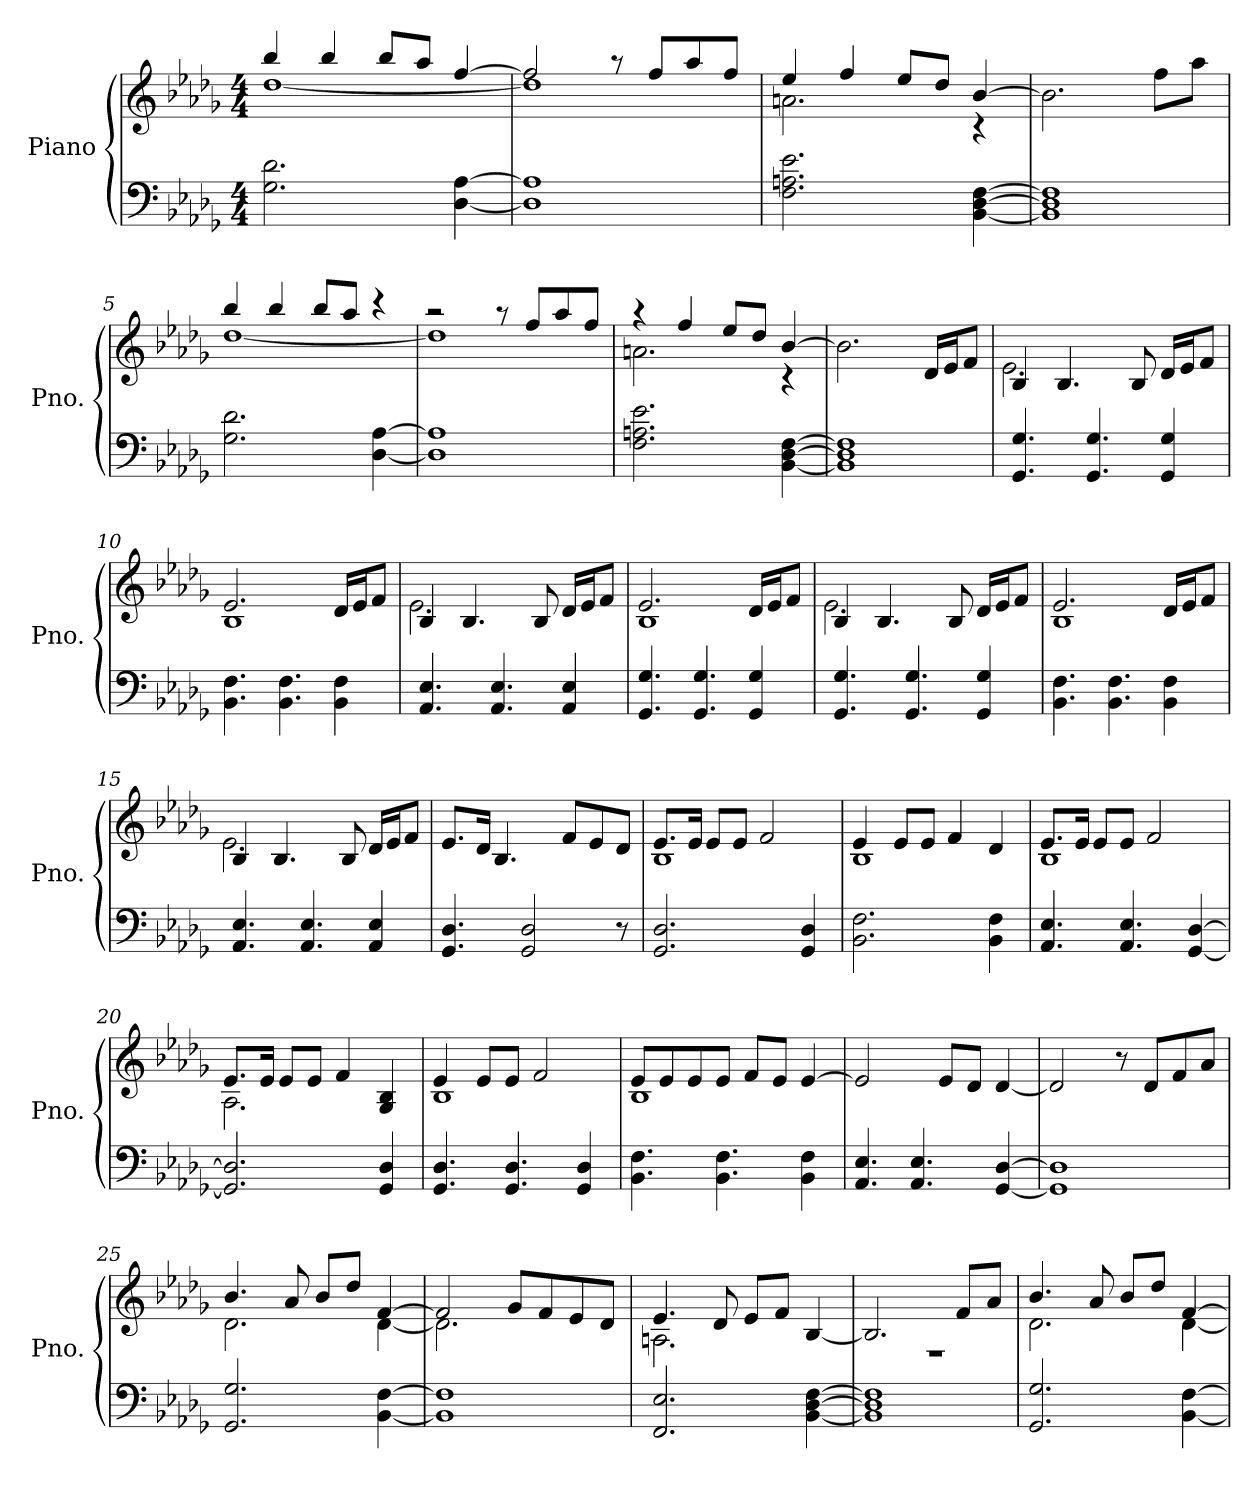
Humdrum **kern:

**kern	**kern
*part1	*part1
*staff2	*staff1
*I"Piano	*
*I'Pno.	*
*clefF4	*clefG2
*k[b-e-a-d-g-]	*k[b-e-a-d-g-]
*M4/4	*M4/4
*MM144	*MM144
=1	=1
*	*^
2.G-\ 2.d-\	4bb-/	[1dd-
.	4bb-/	.
.	8bb-/L	.
.	8aa-/J	.
[4D-\ [4A-\	[4ff/	.
=2	=2	=2
1D-] 1A-]	2ff/]	1dd-]
.	8r	.
.	8ff/L	.
.	8aa-/	.
.	8ff/J	.
=3	=3	=3
2.F\ 2.An\ 2.e-\	4ee-/	2.an\
.	4ff/	.
.	8ee-/L	.
.	8dd-/J	.
[4BB-\ [4D-\ [4F\	[4b-/	4r
*	*v	*v
=4	=4
1BB-] 1D-] 1F]	2.b-\]
.	8ff\L
.	8aa-\J
=5	=5
*	*^
2.G-\ 2.d-\	4bb-/	[1dd-
.	4bb-/	.
.	8bb-/L	.
.	8aa-/J	.
[4D-\ [4A-\	4r	.
=6	=6	=6
1D-] 1A-]	2r	1dd-]
.	8r	.
.	8ff/L	.
.	8aa-/	.
.	8ff/J	.
!!LO:LB:g=z	!!
=7	=7	=7
2.F\ 2.An\ 2.e-\	4r	2.an\
.	4ff/	.
.	8ee-/L	.
.	8dd-/J	.
[4BB-\ [4D-\ [4F\	[4b-/	4r
*	*v	*v
=8	=8
1BB-] 1D-] 1F]	2.b-\]
.	16d-/LL
.	16e-/J
.	8f/J
=9	=9
*	*^
4.GG-/ 4.G-/	4B-/	2.e-\
.	4.B-/	.
4.GG-/ 4.G-/	.	.
.	8B-/	.
4GG-/ 4G-/	16d-/LL	4ryy
.	16e-/J	.
.	8f/J	.
=10	=10	=10
4.BB-\ 4.F\	2.e-/	1B-
4.BB-\ 4.F\	.	.
4BB-\ 4F\	16d-/LL	.
.	16e-/J	.
.	8f/J	.
=11	=11	=11
4.AA-/ 4.E-/	4B-/	2.e-\
.	4.B-/	.
4.AA-/ 4.E-/	.	.
.	8B-/	.
4AA-/ 4E-/	16d-/LL	4ryy
.	16e-/J	.
.	8f/J	.
=12	=12	=12
4.GG-/ 4.G-/	2.e-/	1B-
4.GG-/ 4.G-/	.	.
4GG-/ 4G-/	16d-/LL	.
.	16e-/J	.
.	8f/J	.
!!LO:LB:g=z	!!
=13	=13	=13
4.GG-/ 4.G-/	4B-/	2.e-\
.	4.B-/	.
4.GG-/ 4.G-/	.	.
.	8B-/	.
4GG-/ 4G-/	16d-/LL	4ryy
.	16e-/J	.
.	8f/J	.
=14	=14	=14
4.BB-\ 4.F\	2.e-/	1B-
4.BB-\ 4.F\	.	.
4BB-\ 4F\	16d-/LL	.
.	16e-/J	.
.	8f/J	.
=15	=15	=15
4.AA-/ 4.E-/	4B-/	2.e-\
.	4.B-/	.
4.AA-/ 4.E-/	.	.
.	8B-/	.
4AA-/ 4E-/	16d-/LL	4ryy
.	16e-/J	.
.	8f/J	.
*	*v	*v
=16	=16
4.GG-/ 4.D-/	8.e-/L
.	16d-/Jk
.	4.B-/
2GG-/ 2D-/	.
.	8f/L
.	8e-/
8r	8d-/J
=17	=17
*	*^
2.GG-/ 2.D-/	8.e-/L	1B-
.	16e-/Jk	.
.	8e-/L	.
.	8e-/J	.
.	2f/	.
4GG-/ 4D-/	.	.
=18	=18	=18
2.BB-\ 2.F\	4e-/	1B-
.	8e-/L	.
.	8e-/J	.
.	4f/	.
4BB-\ 4F\	4d-/	.
!!LO:LB:g=z	!!
=19	=19	=19
4.AA-/ 4.E-/	8.e-/L	1B-
.	16e-/Jk	.
.	8e-/L	.
4.AA-/ 4.E-/	8e-/J	.
.	2f/	.
[4GG-/ [4D-/	.	.
=20	=20	=20
2.GG-/] 2.D-/]	8.e-/L	2.A-\
.	16e-/Jk	.
.	8e-/L	.
.	8e-/J	.
.	4f/	.
4GG-/ 4D-/	4G-/ 4B-/	4ryy
=21	=21	=21
4.GG-/ 4.D-/	4e-/	1B-
.	8e-/L	.
4.GG-/ 4.D-/	8e-/J	.
.	2f/	.
4GG-/ 4D-/	.	.
=22	=22	=22
4.BB-\ 4.F\	8e-/L	1B-
.	8e-/	.
.	8e-/	.
4.BB-\ 4.F\	8e-/J	.
.	8f/L	.
.	8e-/J	.
4BB-\ 4F\	[4e-/	.
*	*v	*v
=23	=23
4.AA-/ 4.E-/	2e-/]
4.AA-/ 4.E-/	.
.	8e-/L
.	8d-/J
[4GG-/ [4D-/	[4d-/
=24	=24
1GG-] 1D-]	2d-/]
.	8r
.	8d-/L
.	8f/
.	8a-/J
!!LO:LB:g=z
=25	=25
*	*^
2.GG-/ 2.G-/	4.b-/	2.d-\
.	8a-/	.
.	8b-/L	.
.	8dd-/J	.
[4BB-\ [4F\	[4f/	[4d-\
=26	=26	=26
1BB-] 1F]	2f/]	2.d-\]
.	8g-/L	.
.	8f/	.
.	8e-/	4ryy
.	8d-/J	.
=27	=27	=27
2.FF/ 2.E-/	4.e-/	2.An\
.	8d-/	.
.	8e-/L	.
.	8f/J	.
[4BB-\ [4D-\ [4F\	[4B-/	4ryy
=28	=28	=28
1BB-] 1D-] 1F]	2.B-/]	1r
.	8f/L	.
.	8a-/J	.
=29	=29	=29
2.GG-/ 2.G-/	4.b-/	2.d-\
.	8a-/	.
.	8b-/L	.
.	8dd-/J	.
[4BB-\ [4F\	[4f/	[4d-\
*	*v	*v
=	=
*-	*-
